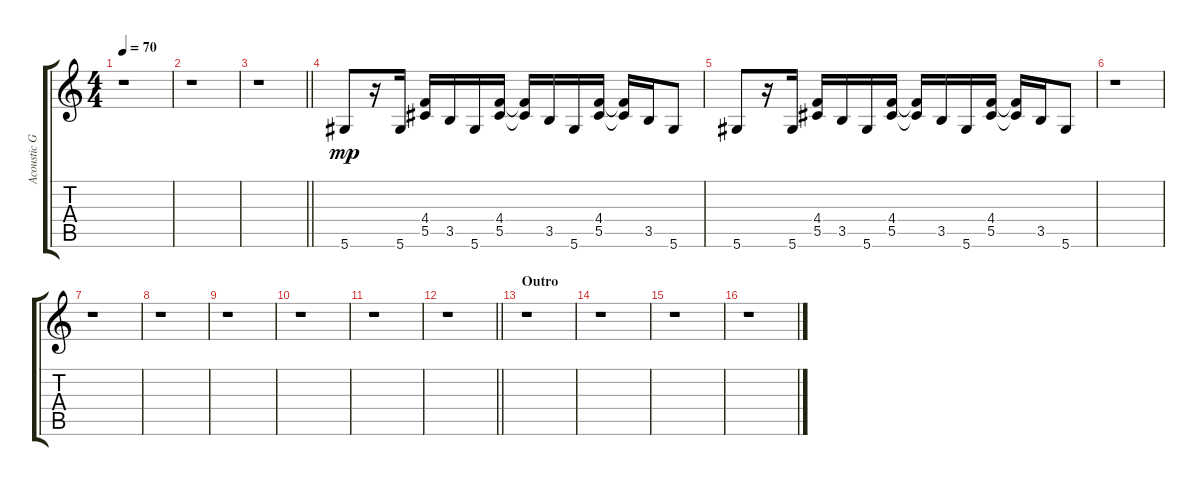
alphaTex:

\track ("Acoustic Gtr (Steel) Tuned Down 1/2 Step" "Acoustic G") {instrument acousticguitarsteel}
\staff {score tabs}
\tuning (Eb4 Bb3 Gb3 Db3 Ab2 Eb2) {hide}
\ts (4 4)
\tempo 70
\clef g2
\ks c
r.1{dy f} |
r.1 |
\barLineRight lightlight
r.1 |
5.6.8{dy mp} r.16 5.6.16 (4.4 5.5).16 3.5.16 5.6.16 (4.4 5.5).16 (4.4{t} 5.5{t}).16 3.5.16 5.6.16 (4.4 5.5).16 (4.4{t} 5.5{t}).16 3.5.16 5.6.8 |
5.6.8 r.16 5.6.16 (4.4 5.5).16 3.5.16 5.6.16 (4.4 5.5).16 (4.4{t} 5.5{t}).16 3.5.16 5.6.16 (4.4 5.5).16 (4.4{t} 5.5{t}).16 3.5.16 5.6.8 |
r.1 |
r.1 |
r.1 |
r.1 |
r.1 |
r.1 |
\barLineRight lightlight
r.1 |
\section ("" "Outro")
r.1 |
r.1 |
r.1 |
r.1
